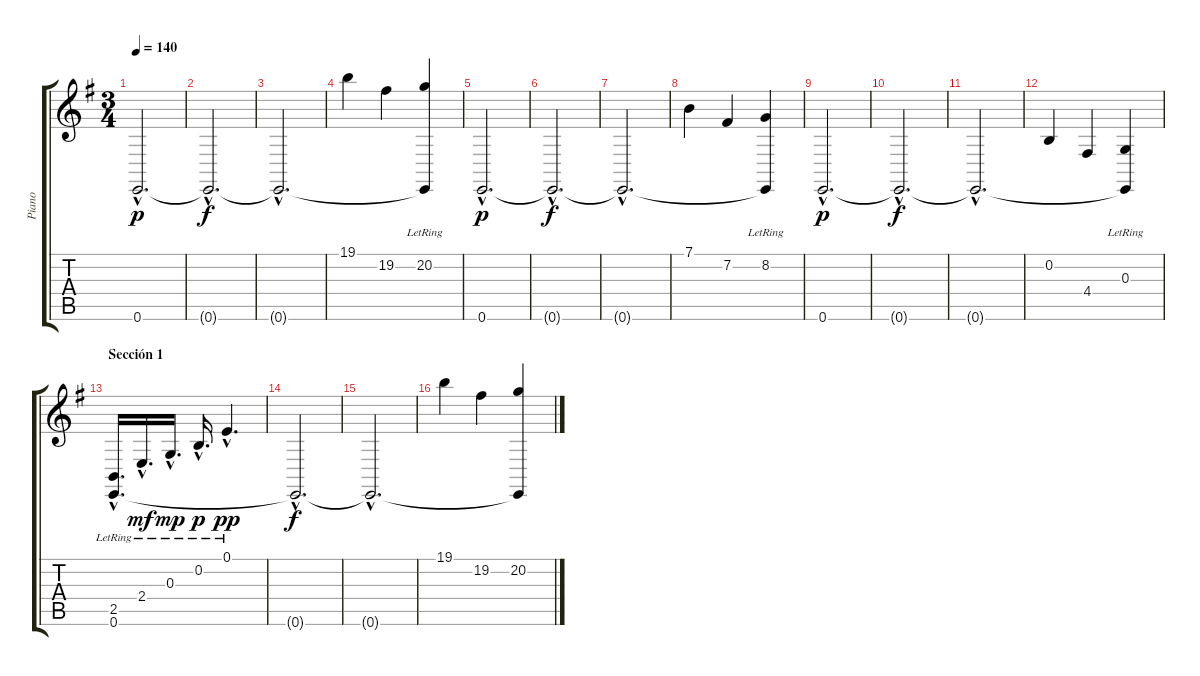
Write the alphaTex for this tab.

\track ("Piano" "Piano") {instrument acousticgrandpiano}
\staff {score tabs}
\tuning (E4 B3 G3 D3 A2 E2) {hide}
\ts (3 4)
\tempo 140
\clef g2
\ks g
0.6{hac}.2{d dy p instrument acousticgrandpiano} |
0.6{hac t}.2{d dy f} |
0.6{hac t}.2{d} |
19.1.4 19.2.4 (20.2{lr} 0.6{t}).4 |
0.6{hac}.2{d dy p} |
0.6{hac t}.2{d dy f} |
0.6{hac t}.2{d} |
7.1.4 7.2.4 (8.2{lr} 0.6{t}).4 |
0.6{hac}.2{d dy p} |
0.6{hac t}.2{d dy f} |
0.6{hac t}.2{d} |
0.2.4 4.4.4 (0.3{lr} 0.6{t}).4 |
\section ("" "Sección 1")
(2.5{hac lr} 0.6{hac lr}).16{d} 2.4{hac lr}.16{d dy mf} 0.3{hac lr}.16{d dy mp} 0.2{hac lr}.16{d dy p} 0.1{hac lr}.4{d dy pp} |
0.6{hac t}.2{d dy f} |
0.6{hac t}.2{d} |
19.1.4 19.2.4 (20.2 0.6{t}).4
